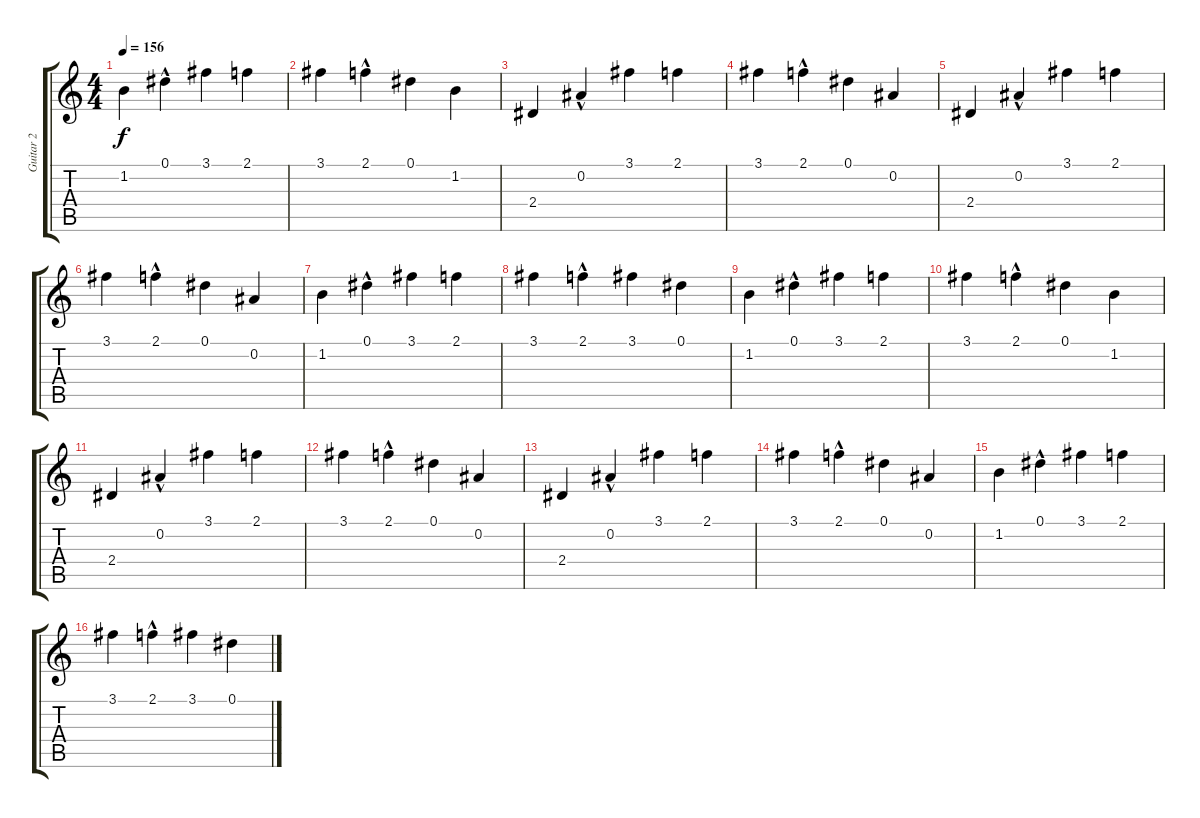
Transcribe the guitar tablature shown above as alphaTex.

\track ("Guitar 2" "Guitar 2") {instrument acousticguitarnylon}
\staff {score tabs}
\tuning (Eb4 Bb3 Gb3 Db3 Ab2 Eb2) {hide}
\ts (4 4)
\tempo 156
\clef g2
\ks c
1.2.4{dy f} 0.1{hac}.4 3.1.4 2.1.4 |
3.1.4 2.1{hac}.4 0.1.4 1.2.4 |
2.4.4 0.2{hac}.4 3.1.4 2.1.4 |
3.1.4 2.1{hac}.4 0.1.4 0.2.4 |
2.4.4 0.2{hac}.4 3.1.4 2.1.4 |
3.1.4 2.1{hac}.4 0.1.4 0.2.4 |
1.2.4 0.1{hac}.4 3.1.4 2.1.4 |
3.1.4 2.1{hac}.4 3.1.4 0.1.4 |
1.2.4 0.1{hac}.4 3.1.4 2.1.4 |
3.1.4 2.1{hac}.4 0.1.4 1.2.4 |
2.4.4 0.2{hac}.4 3.1.4 2.1.4 |
3.1.4 2.1{hac}.4 0.1.4 0.2.4 |
2.4.4 0.2{hac}.4 3.1.4 2.1.4 |
3.1.4 2.1{hac}.4 0.1.4 0.2.4 |
1.2.4 0.1{hac}.4 3.1.4 2.1.4 |
3.1.4 2.1{hac}.4 3.1.4 0.1.4
